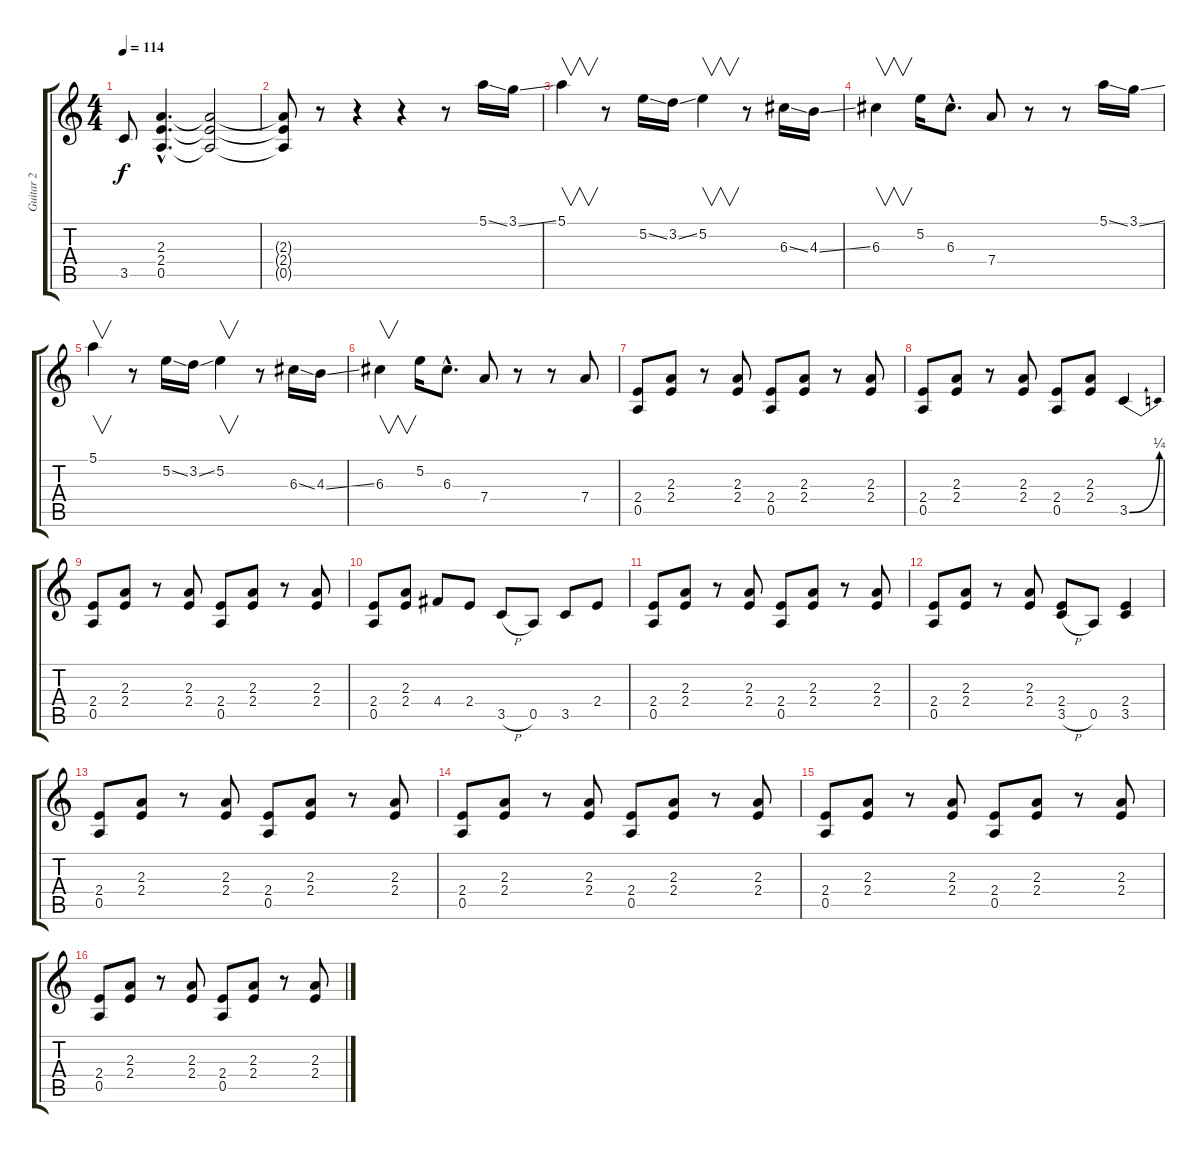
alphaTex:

\track ("Guitar 2" "Guitar 2") {instrument electricguitarclean}
\staff {score tabs}
\tuning (E4 B3 G3 D3 A2 E2) {hide}
\ts (4 4)
\tempo 114
\clef g2
\ks c
3.5{t}.8{dy f} (2.3{hac} 2.4{hac} 0.5{hac}).4{d} (2.3{t} 2.4{t} 0.5{t}).2 |
(2.3{t} 2.4{t} 0.5{t}).8 r.8 r.4 r.4 r.8 5.1{ss}.16 3.1{ss}.16 |
5.1.4{v} r.8 5.2{ss}.16 3.2{ss}.16 5.2.4{v} r.8 6.3{ss}.16 4.3{ss}.16 |
6.3.4{v} 5.2.16 6.3{hac}.8{d} 7.4.8 r.8 r.8 5.1{ss}.16 3.1{ss}.16 |
5.1.4{v} r.8 5.2{ss}.16 3.2{ss}.16 5.2.4{v} r.8 6.3{ss}.16 4.3{ss}.16 |
6.3.4{v} 5.2.16 6.3{hac}.8{d} 7.4.8 r.8 r.8 7.4.8 |
(2.4 0.5).8 (2.3 2.4).8 r.8 (2.3 2.4).8 (2.4 0.5).8 (2.3 2.4).8 r.8 (2.3 2.4).8 |
(2.4 0.5).8 (2.3 2.4).8 r.8 (2.3 2.4).8 (2.4 0.5).8 (2.3 2.4).8 3.5{be (bend 0 0 60 1)}.4 |
(2.4 0.5).8 (2.3 2.4).8 r.8 (2.3 2.4).8 (2.4 0.5).8 (2.3 2.4).8 r.8 (2.3 2.4).8 |
(2.4 0.5).8 (2.3 2.4).8 4.4.8 2.4.8 3.5{h}.8 0.5.8 3.5.8 2.4.8 |
(2.4 0.5).8 (2.3 2.4).8 r.8 (2.3 2.4).8 (2.4 0.5).8 (2.3 2.4).8 r.8 (2.3 2.4).8 |
(2.4 0.5).8 (2.3 2.4).8 r.8 (2.3 2.4).8 (2.4 3.5{h}).8 0.5.8 (2.4 3.5).4 |
(2.4 0.5).8 (2.3 2.4).8 r.8 (2.3 2.4).8 (2.4 0.5).8 (2.3 2.4).8 r.8 (2.3 2.4).8 |
(2.4 0.5).8 (2.3 2.4).8 r.8 (2.3 2.4).8 (2.4 0.5).8 (2.3 2.4).8 r.8 (2.3 2.4).8 |
(2.4 0.5).8 (2.3 2.4).8 r.8 (2.3 2.4).8 (2.4 0.5).8 (2.3 2.4).8 r.8 (2.3 2.4).8 |
(2.4 0.5).8 (2.3 2.4).8 r.8 (2.3 2.4).8 (2.4 0.5).8 (2.3 2.4).8 r.8 (2.3 2.4).8
